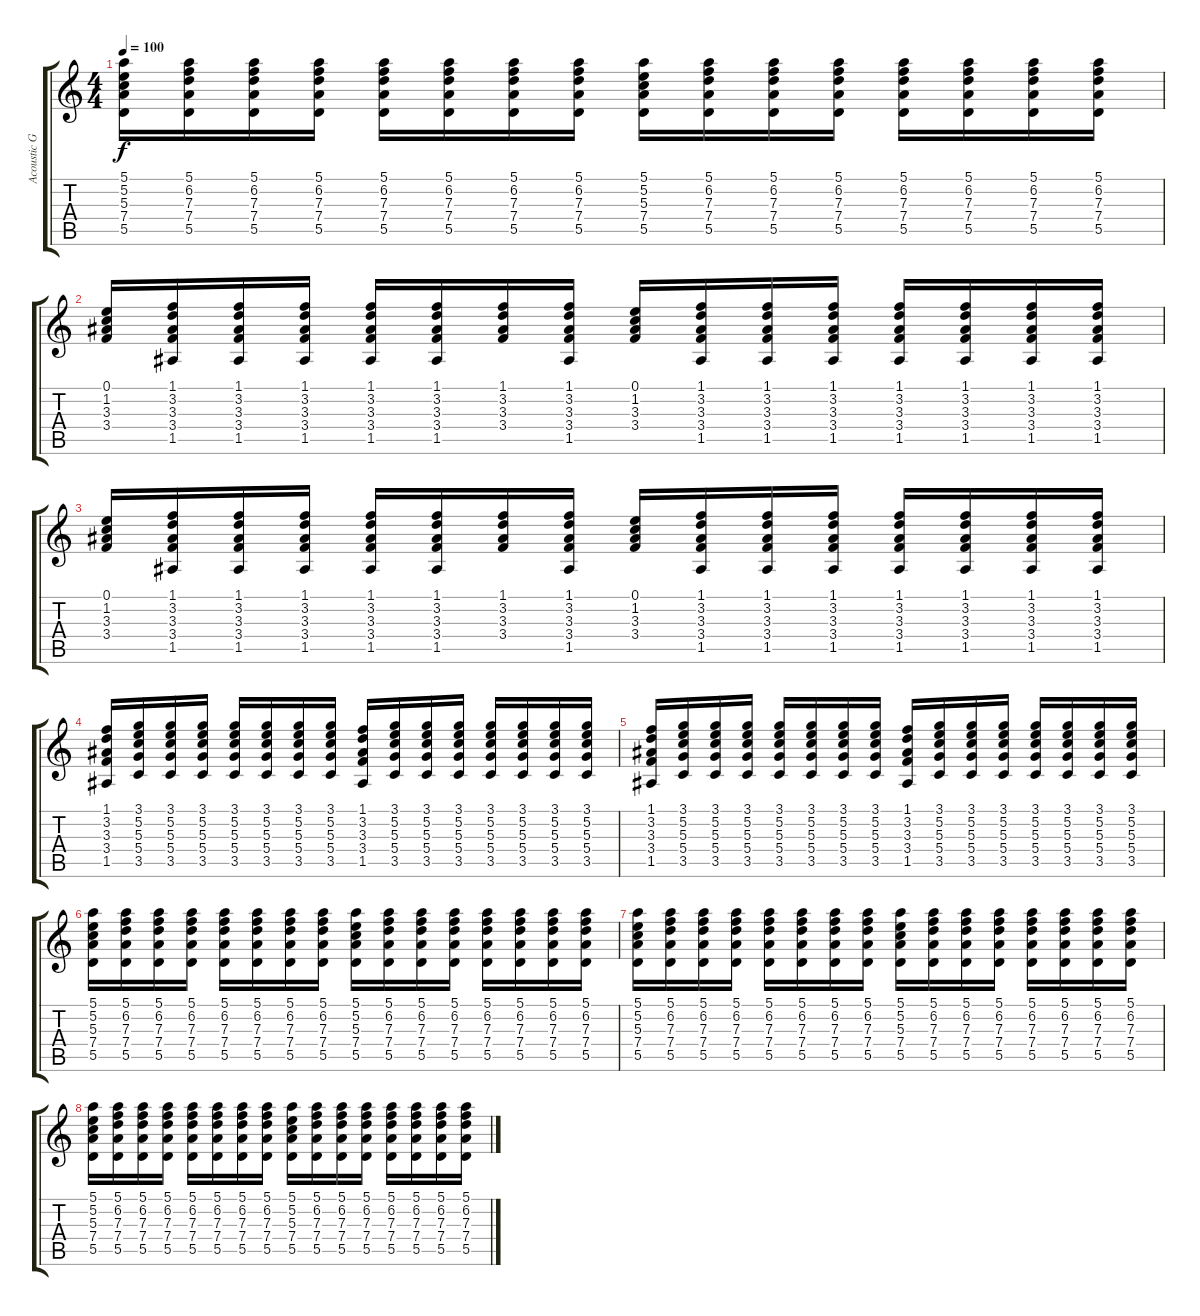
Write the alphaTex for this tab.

\track ("Acoustic Guitar II" "Acoustic G") {instrument acousticguitarnylon}
\staff {score tabs}
\tuning (E4 B3 G3 D3 A2 E2) {hide}
\ts (4 4)
\tempo 100
\clef g2
\ks c
(5.1 5.2 5.3 7.4 5.5).16{dy f} (5.1 6.2 7.3 7.4 5.5).16 (5.1 6.2 7.3 7.4 5.5).16 (5.1 6.2 7.3 7.4 5.5).16 (5.1 6.2 7.3 7.4 5.5).16 (5.1 6.2 7.3 7.4 5.5).16 (5.1 6.2 7.3 7.4 5.5).16 (5.1 6.2 7.3 7.4 5.5).16 (5.1 5.2 5.3 7.4 5.5).16 (5.1 6.2 7.3 7.4 5.5).16 (5.1 6.2 7.3 7.4 5.5).16 (5.1 6.2 7.3 7.4 5.5).16 (5.1 6.2 7.3 7.4 5.5).16 (5.1 6.2 7.3 7.4 5.5).16 (5.1 6.2 7.3 7.4 5.5).16 (5.1 6.2 7.3 7.4 5.5).16 |
(0.1 1.2 3.3 3.4).16 (1.1 3.2 3.3 3.4 1.5).16 (1.1 3.2 3.3 3.4 1.5).16 (1.1 3.2 3.3 3.4 1.5).16 (1.1 3.2 3.3 3.4 1.5).16 (1.1 3.2 3.3 3.4 1.5).16 (1.1 3.2 3.3 3.4).16 (1.1 3.2 3.3 3.4 1.5).16 (0.1 1.2 3.3 3.4).16 (1.1 3.2 3.3 3.4 1.5).16 (1.1 3.2 3.3 3.4 1.5).16 (1.1 3.2 3.3 3.4 1.5).16 (1.1 3.2 3.3 3.4 1.5).16 (1.1 3.2 3.3 3.4 1.5).16 (1.1 3.2 3.3 3.4 1.5).16 (1.1 3.2 3.3 3.4 1.5).16 |
(0.1 1.2 3.3 3.4).16 (1.1 3.2 3.3 3.4 1.5).16 (1.1 3.2 3.3 3.4 1.5).16 (1.1 3.2 3.3 3.4 1.5).16 (1.1 3.2 3.3 3.4 1.5).16 (1.1 3.2 3.3 3.4 1.5).16 (1.1 3.2 3.3 3.4).16 (1.1 3.2 3.3 3.4 1.5).16 (0.1 1.2 3.3 3.4).16 (1.1 3.2 3.3 3.4 1.5).16 (1.1 3.2 3.3 3.4 1.5).16 (1.1 3.2 3.3 3.4 1.5).16 (1.1 3.2 3.3 3.4 1.5).16 (1.1 3.2 3.3 3.4 1.5).16 (1.1 3.2 3.3 3.4 1.5).16 (1.1 3.2 3.3 3.4 1.5).16 |
(1.1 3.2 3.3 3.4 1.5).16 (3.1 5.2 5.3 5.4 3.5).16 (3.1 5.2 5.3 5.4 3.5).16 (3.1 5.2 5.3 5.4 3.5).16 (3.1 5.2 5.3 5.4 3.5).16 (3.1 5.2 5.3 5.4 3.5).16 (3.1 5.2 5.3 5.4 3.5).16 (3.1 5.2 5.3 5.4 3.5).16 (1.1 3.2 3.3 3.4 1.5).16 (3.1 5.2 5.3 5.4 3.5).16 (3.1 5.2 5.3 5.4 3.5).16 (3.1 5.2 5.3 5.4 3.5).16 (3.1 5.2 5.3 5.4 3.5).16 (3.1 5.2 5.3 5.4 3.5).16 (3.1 5.2 5.3 5.4 3.5).16 (3.1 5.2 5.3 5.4 3.5).16 |
(1.1 3.2 3.3 3.4 1.5).16 (3.1 5.2 5.3 5.4 3.5).16 (3.1 5.2 5.3 5.4 3.5).16 (3.1 5.2 5.3 5.4 3.5).16 (3.1 5.2 5.3 5.4 3.5).16 (3.1 5.2 5.3 5.4 3.5).16 (3.1 5.2 5.3 5.4 3.5).16 (3.1 5.2 5.3 5.4 3.5).16 (1.1 3.2 3.3 3.4 1.5).16 (3.1 5.2 5.3 5.4 3.5).16 (3.1 5.2 5.3 5.4 3.5).16 (3.1 5.2 5.3 5.4 3.5).16 (3.1 5.2 5.3 5.4 3.5).16 (3.1 5.2 5.3 5.4 3.5).16 (3.1 5.2 5.3 5.4 3.5).16 (3.1 5.2 5.3 5.4 3.5).16 |
(5.1 5.2 5.3 7.4 5.5).16 (5.1 6.2 7.3 7.4 5.5).16 (5.1 6.2 7.3 7.4 5.5).16 (5.1 6.2 7.3 7.4 5.5).16 (5.1 6.2 7.3 7.4 5.5).16 (5.1 6.2 7.3 7.4 5.5).16 (5.1 6.2 7.3 7.4 5.5).16 (5.1 6.2 7.3 7.4 5.5).16 (5.1 5.2 5.3 7.4 5.5).16 (5.1 6.2 7.3 7.4 5.5).16 (5.1 6.2 7.3 7.4 5.5).16 (5.1 6.2 7.3 7.4 5.5).16 (5.1 6.2 7.3 7.4 5.5).16 (5.1 6.2 7.3 7.4 5.5).16 (5.1 6.2 7.3 7.4 5.5).16 (5.1 6.2 7.3 7.4 5.5).16 |
(5.1 5.2 5.3 7.4 5.5).16{volume 4} (5.1 6.2 7.3 7.4 5.5).16 (5.1 6.2 7.3 7.4 5.5).16 (5.1 6.2 7.3 7.4 5.5).16 (5.1 6.2 7.3 7.4 5.5).16 (5.1 6.2 7.3 7.4 5.5).16 (5.1 6.2 7.3 7.4 5.5).16 (5.1 6.2 7.3 7.4 5.5).16 (5.1 5.2 5.3 7.4 5.5).16 (5.1 6.2 7.3 7.4 5.5).16 (5.1 6.2 7.3 7.4 5.5).16 (5.1 6.2 7.3 7.4 5.5).16 (5.1 6.2 7.3 7.4 5.5).16 (5.1 6.2 7.3 7.4 5.5).16 (5.1 6.2 7.3 7.4 5.5).16 (5.1 6.2 7.3 7.4 5.5).16 |
(5.1 5.2 5.3 7.4 5.5).16{volume 3} (5.1 6.2 7.3 7.4 5.5).16 (5.1 6.2 7.3 7.4 5.5).16 (5.1 6.2 7.3 7.4 5.5).16 (5.1 6.2 7.3 7.4 5.5).16 (5.1 6.2 7.3 7.4 5.5).16 (5.1 6.2 7.3 7.4 5.5).16 (5.1 6.2 7.3 7.4 5.5).16 (5.1 5.2 5.3 7.4 5.5).16 (5.1 6.2 7.3 7.4 5.5).16 (5.1 6.2 7.3 7.4 5.5).16 (5.1 6.2 7.3 7.4 5.5).16 (5.1 6.2 7.3 7.4 5.5).16 (5.1 6.2 7.3 7.4 5.5).16 (5.1 6.2 7.3 7.4 5.5).16 (5.1 6.2 7.3 7.4 5.5).16
